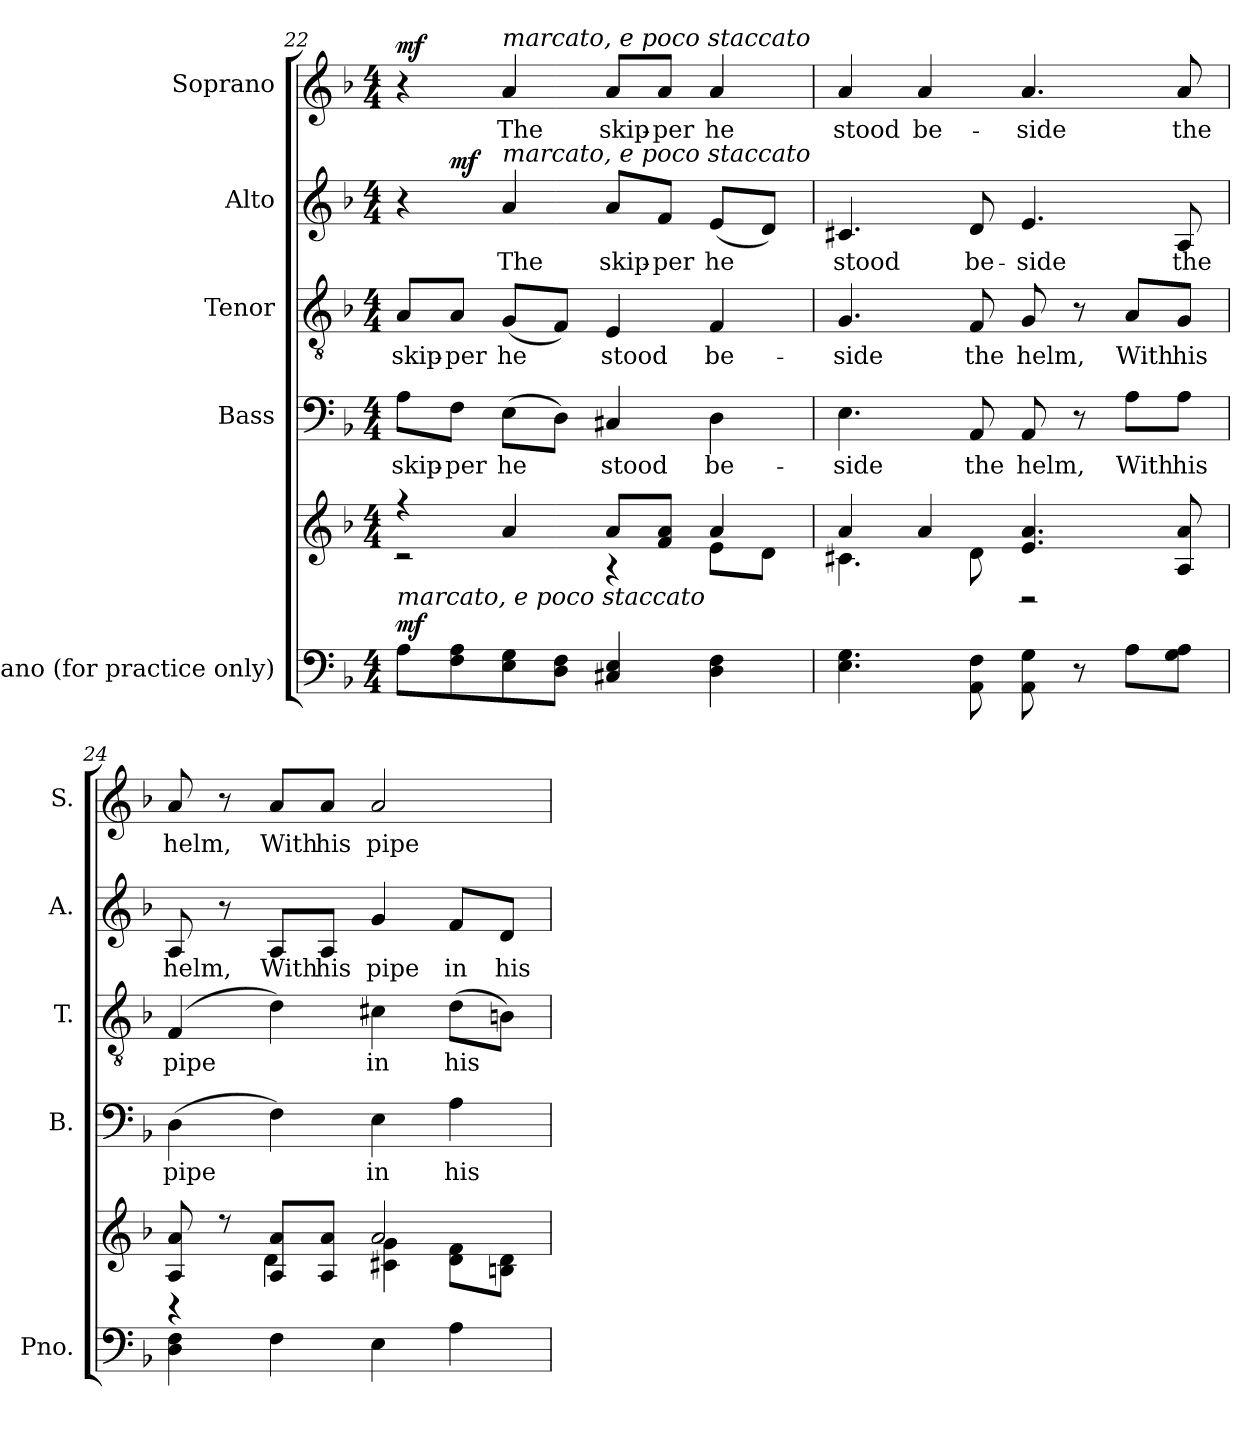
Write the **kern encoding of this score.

**kern	**kern	**dynam	**kern	**text	**kern	**text	**kern	**text	**dynam	**kern	**text	**dynam
*part5	*part5	*part5	*part4	*part4	*part3	*part3	*part2	*part2	*part2	*part1	*part1	*part1
*staff6	*staff5	*staff5/6	*staff4	*staff4	*staff3	*staff3	*staff2	*staff2	*staff2	*staff1	*staff1	*staff1
*I"Piano (for  practice only)	*	*	*I"Bass	*	*I"Tenor	*	*I"Alto	*	*	*I"Soprano	*	*
*I'Pno.	*	*	*I'B.	*	*I'T.	*	*I'A.	*	*	*I'S.	*	*
*clefF4	*clefG2	*	*clefF4	*	*clefGv2	*	*clefG2	*	*	*clefG2	*	*
*	*	*	*	*	*ITrd7c12	*	*	*	*	*	*	*
*k[b-]	*k[b-]	*	*k[b-]	*	*k[b-]	*	*k[b-]	*	*	*k[b-]	*	*
*F:	*F:	*	*F:	*	*F:	*	*F:	*	*	*F:	*	*
*M4/4	*M4/4	*	*M4/4	*	*M4/4	*	*M4/4	*	*	*M4/4	*	*
=22	=22	=22	=22	=22	=22	=22	=22	=22	=22	=22	=22	=22
*	*^	*	*	*	*	*	*	*	*	*	*	*
!	!	!	!	!	!LO:LY:b:color=#000000	!	!	!	!	!	!	!	!
!	!LO:TX:b:i:t=marcato, e poco staccato	!	!	!	!	!	!	!	!	!	!	!	!
!	!	!	!	!	!	!	!LO:LY:b:color=#000000	!	!	!	!	!	!
*	*	*	*	*	*	*	*	*^	*	*	*	*	*
8Ai\L	4r	2r	mf	8Ai\L	skip-	8AAi/L	skip-	4r	8ryy	.	.	4r	.	mf
!	!	!	!	!	!LO:LY:b:color=#000000	!	!	!	!	!	!	!	!	!
!	!	!	!	!	!	!	!LO:LY:b:color=#000000	!	!	!	!	!	!	!
8Fi\ 8Ai	.	.	.	8Fi\J	-per	8AAi/J	-per	.	2..ryy	.	mf	.	.	.
!	!	!	!	!	!LO:LY:b:color=#000000	!	!	!	!	!	!	!	!	!
!	!	!	!	!	!	!	!LO:LY:b:color=#000000	!	!	!	!	!	!	!
!	!	!	!	!	!	!	!	!	!	!LO:LY:b:color=#000000	!	!	!	!
!	!	!	!	!	!	!	!	!	!	!	!	!LO:TX:a:i:t=marcato, e poco staccato	!	!
!	!	!	!	!	!	!	!	!LO:TX:a:i:t=marcato, e poco staccato	!	!	!	!	!	!
!	!	!	!	!	!	!	!	!	!	!	!	!	!LO:LY:b:color=#000000	!
8Ei\ 8Gi	4ai/	.	.	(8Ei\L	he	(8GGi/L	he	4ai/	.	The	.	4ai/	The	.
8Di\ 8FiJ	.	.	.	8Di\J)	.	8FFi/J)	.	.	.	.	.	.	.	.
!	!	!	!	!	!LO:LY:b:color=#000000	!	!	!	!	!	!	!	!	!
!	!	!	!	!	!	!	!LO:LY:b:color=#000000	!	!	!	!	!	!	!
!	!	!	!	!	!	!	!	!	!	!LO:LY:b:color=#000000	!	!	!	!
!	!	!	!	!	!	!	!	!	!	!	!	!	!LO:LY:b:color=#000000	!
4C#Xi/ 4Ei	8ai/L	4r	.	4C#Xi/	stood	4EEi/	stood	8ai/L	.	skip-	.	8ai/L	skip-	.
!	!	!	!	!	!	!	!	!	!	!LO:LY:b:color=#000000	!	!	!	!
!	!	!	!	!	!	!	!	!	!	!	!	!	!LO:LY:b:color=#000000	!
.	8fi/ 8aiJ	.	.	.	.	.	.	8fi/J	.	-per	.	8ai/J	-per	.
!	!	!	!	!	!LO:LY:b:color=#000000	!	!	!	!	!	!	!	!	!
!	!	!	!	!	!	!	!LO:LY:b:color=#000000	!	!	!	!	!	!	!
!	!	!	!	!	!	!	!	!	!	!LO:LY:b:color=#000000	!	!	!	!
!	!	!	!	!	!	!	!	!	!	!	!	!	!LO:LY:b:color=#000000	!
4Di\ 4Fi	4ai/	8ei\L	.	4Di\	be-	4FFi/	be-	(8ei/L	.	he	.	4ai/	he	.
.	.	8di\J	.	.	.	.	.	8di/J)	.	.	.	.	.	.
*	*	*	*	*	*	*	*	*v	*v	*	*	*	*	*
=23	=23	=23	=23	=23	=23	=23	=23	=23	=23	=23	=23	=23	=23
*	*	*	*	*	*	*	*	*^	*	*	*	*	*
!	!	!	!	!	!LO:LY:b:color=#000000	!	!	!	!	!	!	!	!	!
*	*	*	*	*	*	*	*	*v	*v	*	*	*	*	*
*	*	*	*	*	*	*	*	*^	*	*	*	*	*
!	!	!	!	!	!	!	!LO:LY:b:color=#000000	!	!	!	!	!	!	!
*	*	*	*	*	*	*	*	*v	*v	*	*	*	*	*
*	*	*	*	*	*	*	*	*^	*	*	*	*	*
!	!	!	!	!	!	!	!	!	!	!LO:LY:b:color=#000000	!	!	!	!
*	*	*	*	*	*	*	*	*v	*v	*	*	*	*	*
*	*	*	*	*	*	*	*	*^	*	*	*	*	*
!	!	!	!	!	!	!	!	!	!	!	!	!	!LO:LY:b:color=#000000	!
*	*	*	*	*	*	*	*	*v	*v	*	*	*	*	*
4.Ei\ 4.Gi	4ai/	4.c#Xi\	.	4.Ei\	-side	4.GGi/	-side	4.c#Xi/	stood	.	4ai/	stood	.
!	!	!	!	!	!	!	!	!	!	!	!	!LO:LY:b:color=#000000	!
.	4ai/	.	.	.	.	.	.	.	.	.	4ai/	be-	.
!	!	!	!	!	!LO:LY:b:color=#000000	!	!	!	!	!	!	!	!
!	!	!	!	!	!	!	!LO:LY:b:color=#000000	!	!	!	!	!	!
!	!	!	!	!	!	!	!	!	!LO:LY:b:color=#000000	!	!	!	!
8AAi\ 8Fi	.	8di\	.	8AAi/	the	8FFi/	the	8di/	be-	.	.	.	.
!	!	!	!	!	!LO:LY:b:color=#000000	!	!	!	!	!	!	!	!
!	!	!	!	!	!	!	!LO:LY:b:color=#000000	!	!	!	!	!	!
!	!	!	!	!	!	!	!	!	!LO:LY:b:color=#000000	!	!	!	!
!	!	!	!	!	!	!	!	!	!	!	!	!LO:LY:b:color=#000000	!
8AAi\ 8Gi	4.ei/ 4.ai	2r	.	8AAi/	helm,	8GGi/	helm,	4.ei/	-side	.	4.ai/	-side	.
8r	.	.	.	8r	.	8r	.	.	.	.	.	.	.
!	!	!	!	!	!LO:LY:b:color=#000000	!	!	!	!	!	!	!	!
!	!	!	!	!	!	!	!LO:LY:b:color=#000000	!	!	!	!	!	!
8Ai\L	.	.	.	8Ai\L	With	8AAi/L	With	.	.	.	.	.	.
!	!	!	!	!	!LO:LY:b:color=#000000	!	!	!	!	!	!	!	!
!	!	!	!	!	!	!	!LO:LY:b:color=#000000	!	!	!	!	!	!
!	!	!	!	!	!	!	!	!	!LO:LY:b:color=#000000	!	!	!	!
!	!	!	!	!	!	!	!	!	!	!	!	!LO:LY:b:color=#000000	!
8Gi\ 8AiJ	8Ai/ 8ai	.	.	8Ai\J	his	8GGi/J	his	8Ai/	the	.	8ai/	the	.
=24	=24	=24	=24	=24	=24	=24	=24	=24	=24	=24	=24	=24	=24
!	!	!	!	!	!LO:LY:b:color=#000000	!	!	!	!	!	!	!	!
!	!	!	!	!	!	!	!LO:LY:b:color=#000000	!	!	!	!	!	!
!	!	!	!	!	!	!	!	!	!LO:LY:b:color=#000000	!	!	!	!
!	!	!	!	!	!	!	!	!	!	!	!	!LO:LY:b:color=#000000	!
4Di\ 4Fi	8Ai/ 8ai	4r	.	(4Di\	pipe	(4FFi/	pipe	8Ai/	helm,	.	8ai/	helm,	.
.	8r	.	.	.	.	.	.	8r	.	.	8r	.	.
!	!	!	!	!	!	!	!	!	!LO:LY:b:color=#000000	!	!	!	!
!	!	!	!	!	!	!	!	!	!	!	!	!LO:LY:b:color=#000000	!
4Fi\	8Ai/ 8aiL	4di\	.	4Fi\)	.	4Di\)	.	8Ai/L	With	.	8ai/L	With	.
!	!	!	!	!	!	!	!	!	!LO:LY:b:color=#000000	!	!	!	!
!	!	!	!	!	!	!	!	!	!	!	!	!LO:LY:b:color=#000000	!
.	8Ai/ 8aiJ	.	.	.	.	.	.	8Ai/J	his	.	8ai/J	his	.
!	!	!	!	!	!LO:LY:b:color=#000000	!	!	!	!	!	!	!	!
!	!	!	!	!	!	!	!LO:LY:b:color=#000000	!	!	!	!	!	!
!	!	!	!	!	!	!	!	!	!LO:LY:b:color=#000000	!	!	!	!
!	!	!	!	!	!	!	!	!	!	!	!	!LO:LY:b:color=#000000	!
4Ei\	2ai/	4c#Xi\ 4gi	.	4Ei\	in	4C#Xi\	in	4gi/	pipe	.	2ai/	pipe	.
!	!	!	!	!	!LO:LY:b:color=#000000	!	!	!	!	!	!	!	!
!	!	!	!	!	!	!	!LO:LY:b:color=#000000	!	!	!	!	!	!
!	!	!	!	!	!	!	!	!	!LO:LY:b:color=#000000	!	!	!	!
4Ai\	.	8di\ 8fiL	.	4Ai\	his	(8Di\L	his	8fi/L	in	.	.	.	.
!	!	!	!	!	!	!	!	!	!LO:LY:b:color=#000000	!	!	!	!
.	.	8Bni\ 8diJ	.	.	.	8BBni\J)	.	8di/J	his	.	.	.	.
*	*v	*v	*	*	*	*	*	*	*	*	*	*	*
=	=	=	=	=	=	=	=	=	=	=	=	=
*-	*-	*-	*-	*-	*-	*-	*-	*-	*-	*-	*-	*-
